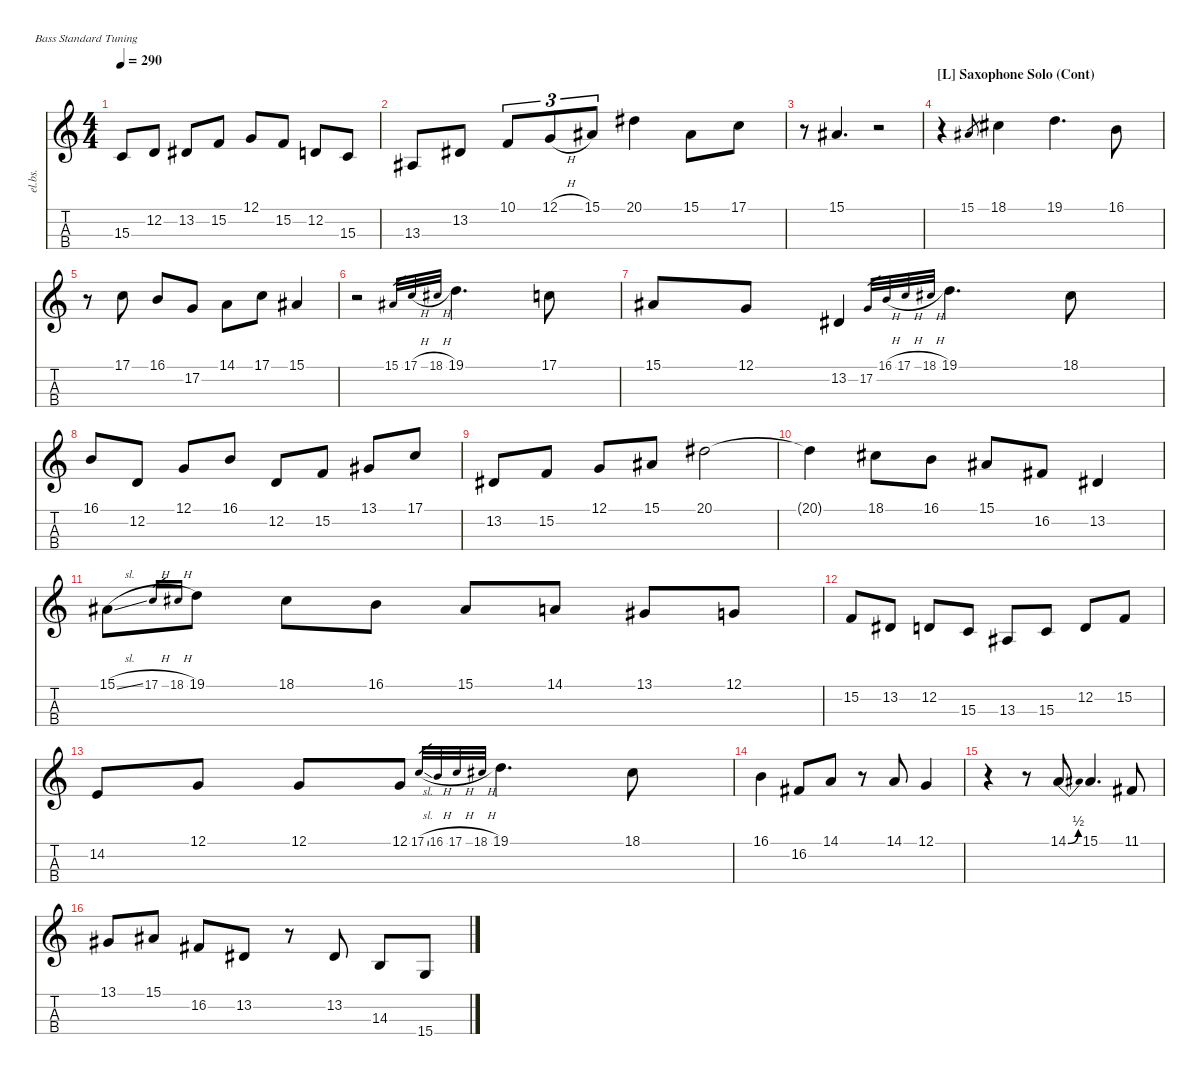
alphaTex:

\defaultSystemsLayout 4
\hideDynamics
\bracketExtendMode nobrackets
\otherSystemsTrackNameOrientation horizontal
\track ("Electric Bass" "el.bs.") {instrument electricbassfinger}
\staff {score tabs}
\tuning (G2 D2 A1 E1)
\ts (4 4)
\tempo 290
\clef g2
\ks c
15.3.8{dy mf} 12.2.8 13.2.8 15.2.8 12.1.8 15.2.8 12.2.8 15.3.8 |
13.3.8 13.2.8 10.1.8{tu (3 2)} 12.1{h}.8{tu (3 2)} 15.1.8{tu (3 2)} 20.1.4 15.1.8 17.1.8 |
r.8 15.1.4{d} r.2 |
\section ("L" "Saxophone Solo (Cont)")
r.4 15.1.8{gr} 18.1.4 19.1.4{d} 16.1.8 |
r.8 17.1.8 16.1.8 17.2.8 14.1.8 17.1.8 15.1.4 |
r.2 15.1.32{gr} 17.1{h}.32{gr} 18.1{h}.32{gr} 19.1.4{d} 17.1.8 |
15.1.8 12.1.8 13.2.4 17.2.32{gr} 16.1{h}.32{gr} 17.1{h}.32{gr} 18.1{h}.32{gr} 19.1.4{d} 18.1.8 |
16.1.8 12.2.8 12.1.8 16.1.8 12.2.8 15.2.8 13.1.8 17.1.8 |
13.2.8 15.2.8 12.1.8 15.1.8 20.1.2 |
20.1{t}.4 18.1.8 16.1.8 15.1.8 16.2.8 13.2.4 |
15.1{sl}.8 17.1{h}.16{gr} 18.1{h}.16{gr} 19.1.8 18.1.8 16.1.8 15.1.8 14.1.8 13.1.8 12.1.8 |
15.2.8 13.2.8 12.2.8 15.3.8 13.3.8 15.3.8 12.2.8 15.2.8 |
14.2.8 12.1.8 12.1.8 12.1.8 17.1{sl}.32{gr} 16.1{h}.32{gr} 17.1{h}.32{gr} 18.1{h}.32{gr} 19.1.4{d} 18.1.8 |
16.1.4 16.2.8 14.1.8 r.8 14.1.8 12.1.4 |
r.4 r.8 14.1{be (bend 0 0 60 2)}.8 15.1.4{d} 11.1.8 |
13.1.8 15.1.8 16.2.8 13.2.8 r.8 13.2.8 14.3.8 15.4.8
